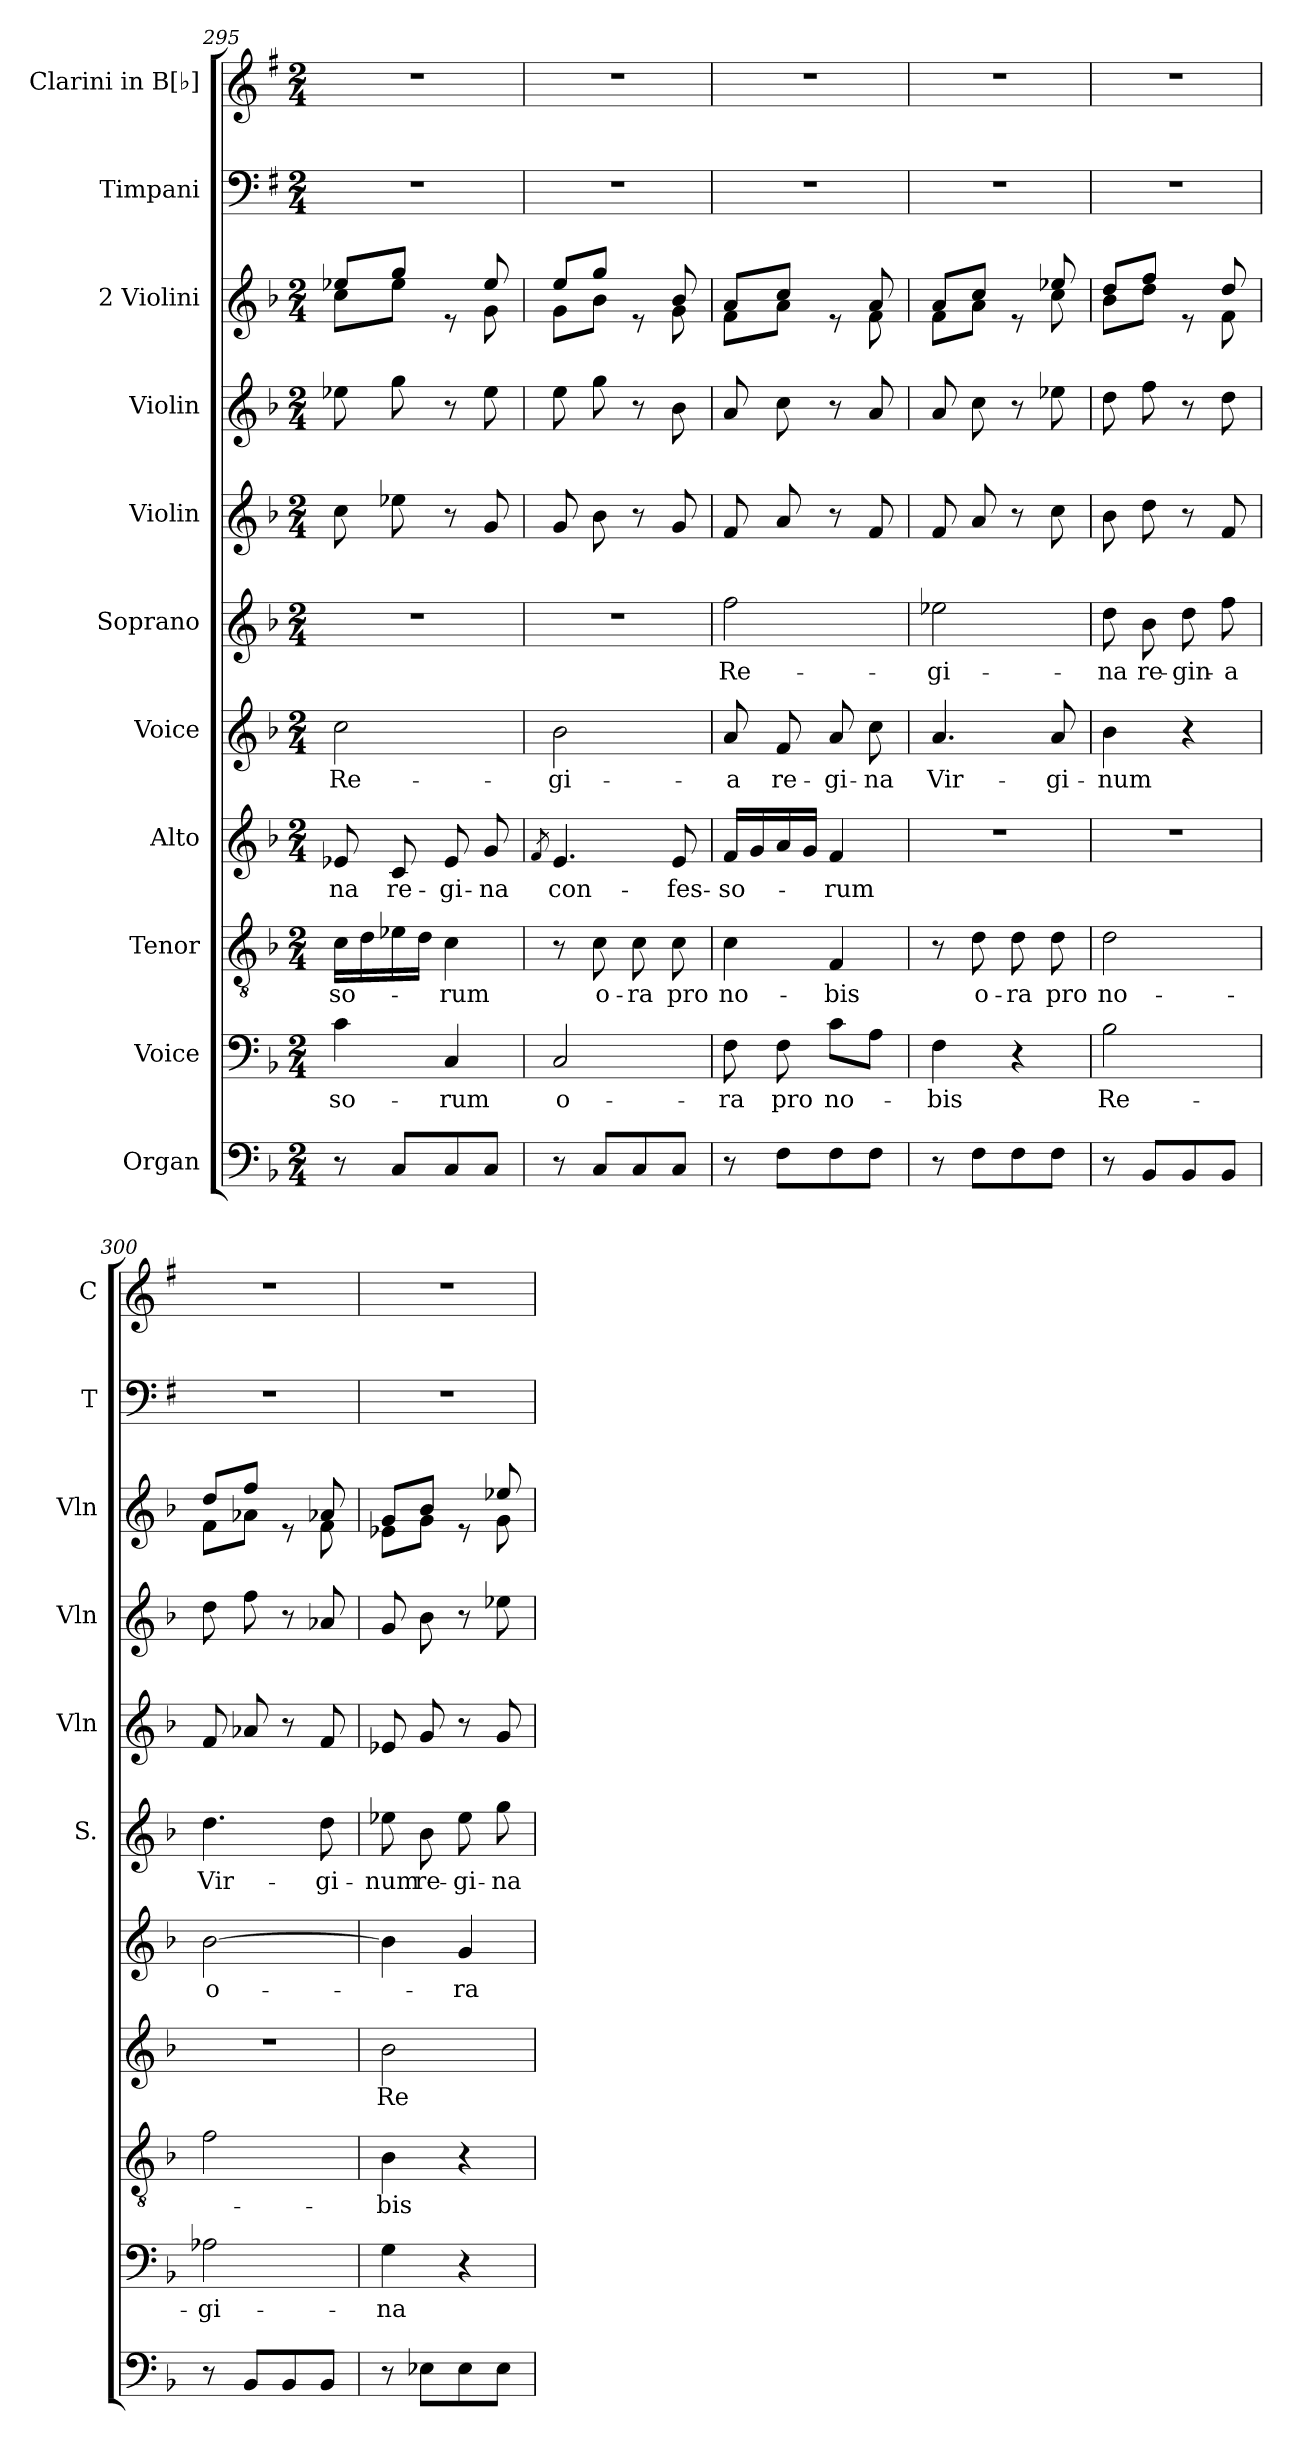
**kern	**kern	**text	**kern	**text	**kern	**text	**kern	**text	**kern	**text	**kern	**kern	**kern	**kern	**kern
*part11	*part10	*part10	*part9	*part9	*part8	*part8	*part7	*part7	*part6	*part6	*part5	*part4	*part3	*part2	*part1
*staff11	*staff10	*staff10	*staff9	*staff9	*staff8	*staff8	*staff7	*staff7	*staff6	*staff6	*staff5	*staff4	*staff3	*staff2	*staff1
*I"Organ	*I"Voice	*	*I"Tenor	*	*I"Alto	*	*I"Voice	*	*I"Soprano	*	*I"Violin	*I"Violin	*I"2 Violini	*I"Timpani	*I"Clarini in B[♭]
*	*	*	*	*	*	*	*	*	*I'S.	*	*I'Vln	*I'Vln	*I'Vln	*I'T	*I'C
*clefF4	*clefF4	*	*clefGv2	*	*clefG2	*	*clefG2	*	*clefG2	*	*clefG2	*clefG2	*clefG2	*clefF4	*clefG2
*	*	*	*	*	*	*	*	*	*	*	*	*	*	*ITrd1c2	*ITrd1c2
*k[b-]	*k[b-]	*	*k[b-]	*	*k[b-]	*	*k[b-]	*	*k[b-]	*	*k[b-]	*k[b-]	*k[b-]	*k[b-]	*k[b-]
*M2/4	*M2/4	*	*M2/4	*	*M2/4	*	*M2/4	*	*M2/4	*	*M2/4	*M2/4	*M2/4	*M2/4	*M2/4
=295	=295	=295	=295	=295	=295	=295	=295	=295	=295	=295	=295	=295	=295	=295	=295
!	!	!LO:LY:b	!	!LO:LY:b	!	!LO:LY:b	!	!LO:LY:b	!	!	!	!	!	!	!
*	*	*	*	*	*	*	*	*	*	*	*	*	*^	*	*
8r	4c\	-so-	16c\LL	-so-	8e-X/	-na	2cc\	Re-	2r	.	8cc\	8ee-X\	8ee-X/L	8cc\L	2r	2r
.	.	.	16d\	.	.	.	.	.	.	.	.	.	.	.	.	.
!	!	!	!	!	!	!LO:LY:b	!	!	!	!	!	!	!	!	!	!
8C/L	.	.	16e-X\	.	8c/	re-	.	.	.	.	8ee-X\	8gg\	8gg/J	8ee-\J	.	.
.	.	.	16d\JJ	.	.	.	.	.	.	.	.	.	.	.	.	.
!	!	!LO:LY:b	!	!LO:LY:b	!	!LO:LY:b	!	!	!	!	!	!	!	!	!	!
8C/	4C/	-rum	4c\	-rum	8e-/	-gi-	.	.	.	.	8r	8r	8re	8ryy	.	.
!	!	!	!	!	!	!LO:LY:b	!	!	!	!	!	!	!	!	!	!
8C/J	.	.	.	.	8g/	-na	.	.	.	.	8g/	8ee-\	8ee-/	8g\	.	.
=296	=296	=296	=296	=296	=296	=296	=296	=296	=296	=296	=296	=296	=296	=296	=296	=296
.	.	.	.	.	8qf/	.	.	.	.	.	.	.	.	.	.	.
!	!	!LO:LY:b	!	!	!	!LO:LY:b	!	!LO:LY:b	!	!	!	!	!	!	!	!
8r	2C/	o-	8r	.	4.e/	con-	2b-\	-gi-	2r	.	8g/	8ee\	8ee/L	8g\L	2r	2r
!	!	!	!	!LO:LY:b	!	!	!	!	!	!	!	!	!	!	!	!
8C/L	.	.	8c\	o-	.	.	.	.	.	.	8b-\	8gg\	8gg/J	8b-\J	.	.
!	!	!	!	!LO:LY:b	!	!	!	!	!	!	!	!	!	!	!	!
8C/	.	.	8c\	-ra	.	.	.	.	.	.	8r	8r	8re	8ryy	.	.
!	!	!	!	!LO:LY:b	!	!LO:LY:b	!	!	!	!	!	!	!	!	!	!
8C/J	.	.	8c\	pro	8e/	-fes-	.	.	.	.	8g/	8b-\	8b-/	8g\	.	.
=297	=297	=297	=297	=297	=297	=297	=297	=297	=297	=297	=297	=297	=297	=297	=297	=297
!	!	!LO:LY:b	!	!LO:LY:b	!	!LO:LY:b	!	!LO:LY:b	!	!LO:LY:b	!	!	!	!	!	!
8r	8F\	-ra	4c\	no-	16f/LL	-so-	8a/	-a	2ff\	Re-	8f/	8a/	8a/L	8f\L	2r	2r
.	.	.	.	.	16g/	.	.	.	.	.	.	.	.	.	.	.
!	!	!LO:LY:b	!	!	!	!	!	!LO:LY:b	!	!	!	!	!	!	!	!
8F\L	8F\	pro	.	.	16a/	.	8f/	re-	.	.	8a/	8cc\	8cc/J	8a\J	.	.
.	.	.	.	.	16g/JJ	.	.	.	.	.	.	.	.	.	.	.
!	!	!LO:LY:b	!	!LO:LY:b	!	!LO:LY:b	!	!LO:LY:b	!	!	!	!	!	!	!	!
8F\	8c\L	no-	4F/	-bis	4f/	-rum	8a/	-gi-	.	.	8r	8r	8re	8ryy	.	.
!	!	!	!	!	!	!	!	!LO:LY:b	!	!	!	!	!	!	!	!
8F\J	8A\J	.	.	.	.	.	8cc\	-na	.	.	8f/	8a/	8a/	8f\	.	.
=298	=298	=298	=298	=298	=298	=298	=298	=298	=298	=298	=298	=298	=298	=298	=298	=298
!	!	!LO:LY:b	!	!	!	!	!	!LO:LY:b	!	!LO:LY:b	!	!	!	!	!	!
8r	4F\	-bis	8r	.	2r	.	4.a/	Vir-	2ee-X\	-gi-	8f/	8a/	8a/L	8f\L	2r	2r
!	!	!	!	!LO:LY:b	!	!	!	!	!	!	!	!	!	!	!	!
8F\L	.	.	8d\	o-	.	.	.	.	.	.	8a/	8cc\	8cc/J	8a\J	.	.
!	!	!	!	!LO:LY:b	!	!	!	!	!	!	!	!	!	!	!	!
8F\	4r	.	8d\	-ra	.	.	.	.	.	.	8r	8r	8re	8ryy	.	.
!	!	!	!	!LO:LY:b	!	!	!	!LO:LY:b	!	!	!	!	!	!	!	!
8F\J	.	.	8d\	pro	.	.	8a/	-gi-	.	.	8cc\	8ee-X\	8ee-X/	8cc\	.	.
=299	=299	=299	=299	=299	=299	=299	=299	=299	=299	=299	=299	=299	=299	=299	=299	=299
!	!	!LO:LY:b	!	!LO:LY:b	!	!	!	!LO:LY:b	!	!LO:LY:b	!	!	!	!	!	!
8r	2B-\	Re-	2d\	no-	2r	.	4b-\	-num	8dd\	-na	8b-\	8dd\	8dd/L	8b-\L	2r	2r
!	!	!	!	!	!	!	!	!	!	!LO:LY:b	!	!	!	!	!	!
8BB-/L	.	.	.	.	.	.	.	.	8b-\	re-	8dd\	8ff\	8ff/J	8dd\J	.	.
!	!	!	!	!	!	!	!	!	!	!LO:LY:b	!	!	!	!	!	!
8BB-/	.	.	.	.	.	.	4r	.	8dd\	-gin-	8r	8r	8re	8ryy	.	.
!	!	!	!	!	!	!	!	!	!	!LO:LY:b	!	!	!	!	!	!
8BB-/J	.	.	.	.	.	.	.	.	8ff\	-a	8f/	8dd\	8dd/	8f\	.	.
=300	=300	=300	=300	=300	=300	=300	=300	=300	=300	=300	=300	=300	=300	=300	=300	=300
!	!	!LO:LY:b	!	!	!	!	!	!LO:LY:b	!	!LO:LY:b	!	!	!	!	!	!
8r	2A-X\	-gi-	2f\	.	2r	.	[2b-\	o-	4.dd\	Vir-	8f/	8dd\	8dd/L	8f\L	2r	2r
8BB-/L	.	.	.	.	.	.	.	.	.	.	8a-X/	8ff\	8ff/J	8a-X\J	.	.
8BB-/	.	.	.	.	.	.	.	.	.	.	8r	8r	8re	8ryy	.	.
!	!	!	!	!	!	!	!	!	!	!LO:LY:b	!	!	!	!	!	!
8BB-/J	.	.	.	.	.	.	.	.	8dd\	-gi-	8f/	8a-X/	8a-X/	8f\	.	.
!!LO:PB:g=z
=301	=301	=301	=301	=301	=301	=301	=301	=301	=301	=301	=301	=301	=301	=301	=301	=301
!	!	!LO:LY:b	!	!LO:LY:b	!	!LO:LY:b	!	!	!	!LO:LY:b	!	!	!	!	!	!
8r	4G\	-na	4B-\	-bis	2b-\	Re-	4b-\]	.	8ee-X\	-num	8e-X/	8g/	8g/L	8e-X\L	2r	2r
!	!	!	!	!	!	!	!	!	!	!LO:LY:b	!	!	!	!	!	!
8E-X\L	.	.	.	.	.	.	.	.	8b-\	re-	8g/	8b-\	8b-/J	8g\J	.	.
!	!	!	!	!	!	!	!	!LO:LY:b	!	!LO:LY:b	!	!	!	!	!	!
8E-\	4r	.	4r	.	.	.	4g/	-ra	8ee-\	-gi-	8r	8r	8re	8ryy	.	.
!	!	!	!	!	!	!	!	!	!	!LO:LY:b	!	!	!	!	!	!
8E-\J	.	.	.	.	.	.	.	.	8gg\	-na	8g/	8ee-X\	8ee-X/	8g\	.	.
*	*	*	*	*	*	*	*	*	*	*	*	*	*v	*v	*	*
=	=	=	=	=	=	=	=	=	=	=	=	=	=	=	=
*-	*-	*-	*-	*-	*-	*-	*-	*-	*-	*-	*-	*-	*-	*-	*-
